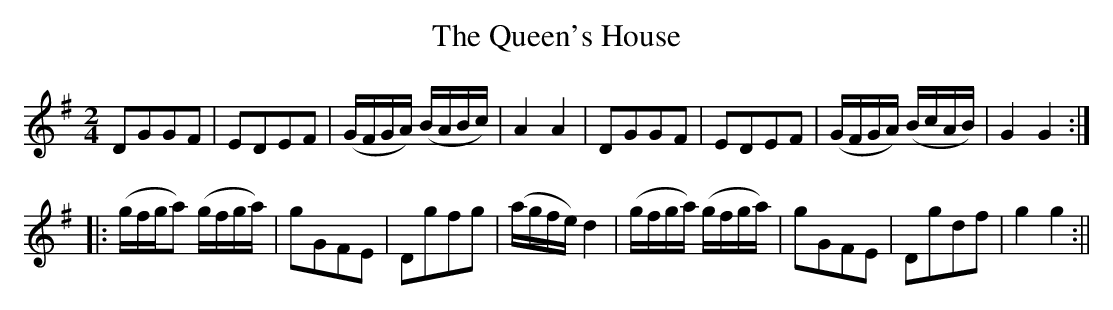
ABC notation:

X:1
T:Queen's House, The
M:2/4
L:1/8
K:G
DGGF|EDEF|(G/F/G/A/) (B/A/B/c/)|A2A2|DGGF|EDEF|(G/F/G/A/) (B/c/A/B/)|G2G2:|
|:(g/f/g/a) (g/f/g/a/)|gGFE|Dgfg|(a/g/f/e/) d2|(g/f/g/a/) (g/f/g/a/)|gGFE|Dgdf|g2g2:||
